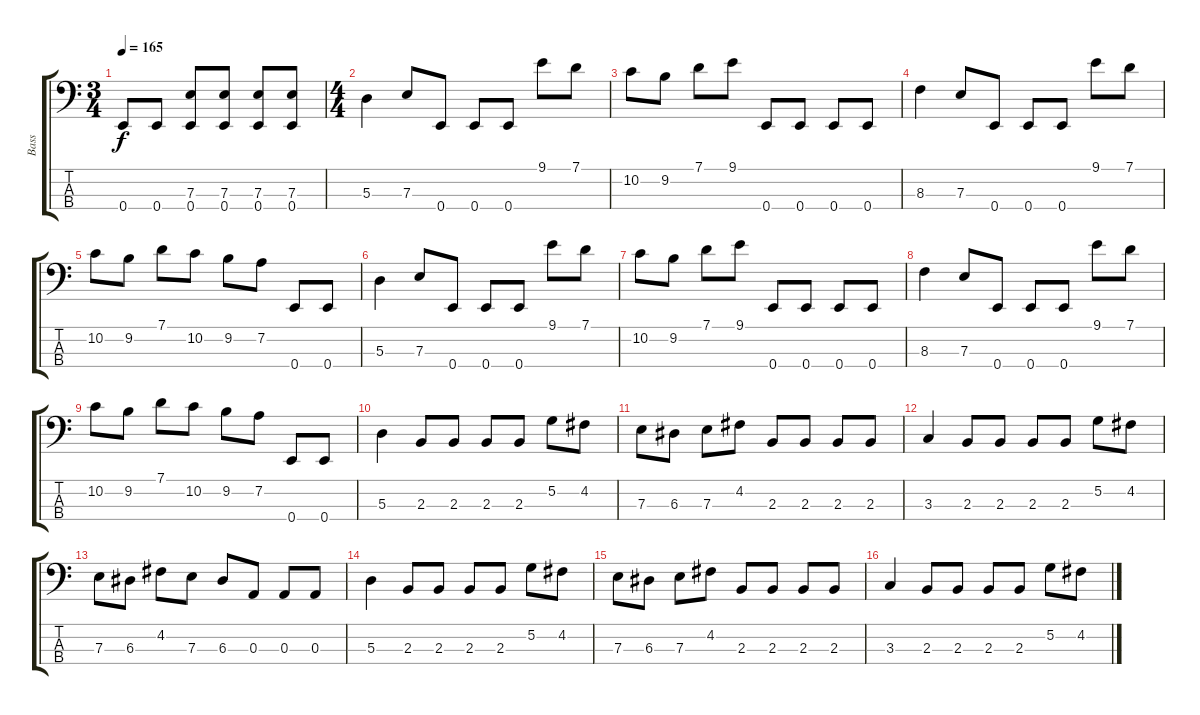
\track ("Bass" "Bass") {instrument electricbasspick}
\staff {score tabs}
\tuning (G2 D2 A1 E1) {hide}
\ts (3 4)
\tempo 165
\clef f4
\ks c
0.4.8{dy f} 0.4.8 (7.3 0.4).8 (7.3 0.4).8 (7.3 0.4).8 (7.3 0.4).8 |
\ts (4 4)
5.3.4 7.3.8 0.4.8 0.4.8 0.4.8 9.1.8 7.1.8 |
10.2.8 9.2.8 7.1.8 9.1.8 0.4.8 0.4.8 0.4.8 0.4.8 |
8.3.4 7.3.8 0.4.8 0.4.8 0.4.8 9.1.8 7.1.8 |
10.2.8 9.2.8 7.1.8 10.2.8 9.2.8 7.2.8 0.4.8 0.4.8 |
5.3.4 7.3.8 0.4.8 0.4.8 0.4.8 9.1.8 7.1.8 |
10.2.8 9.2.8 7.1.8 9.1.8 0.4.8 0.4.8 0.4.8 0.4.8 |
8.3.4 7.3.8 0.4.8 0.4.8 0.4.8 9.1.8 7.1.8 |
10.2.8 9.2.8 7.1.8 10.2.8 9.2.8 7.2.8 0.4.8 0.4.8 |
5.3.4 2.3.8 2.3.8 2.3.8 2.3.8 5.2.8 4.2.8 |
7.3.8 6.3.8 7.3.8 4.2.8 2.3.8 2.3.8 2.3.8 2.3.8 |
3.3.4 2.3.8 2.3.8 2.3.8 2.3.8 5.2.8 4.2.8 |
7.3.8 6.3.8 4.2.8 7.3.8 6.3.8 0.3.8 0.3.8 0.3.8 |
5.3.4 2.3.8 2.3.8 2.3.8 2.3.8 5.2.8 4.2.8 |
7.3.8 6.3.8 7.3.8 4.2.8 2.3.8 2.3.8 2.3.8 2.3.8 |
3.3.4 2.3.8 2.3.8 2.3.8 2.3.8 5.2.8 4.2.8
